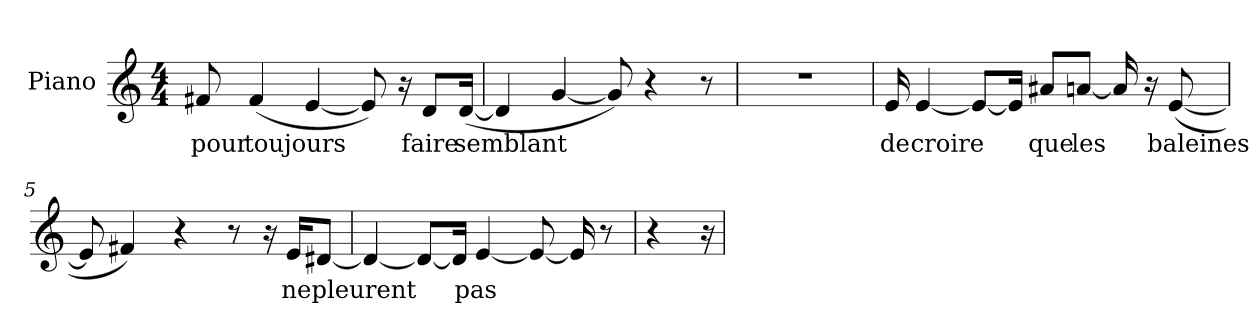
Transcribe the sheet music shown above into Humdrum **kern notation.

**kern	**text
*part1	*part1
*staff1	*staff1
*I"Piano	*
*I'Pno	*
*clefG2	*
*k[]	*
*C:	*
*M4/4	*
*MM120	*
=1	=1
8f#	pour
(4f#	toujours
[4e	.
8e])	.
16r	.
8d/L	faire
([16d/Jk	semblant
=2	=2
4d]	.
[4g	.
8g])	.
4r	.
8r	.
=3	=3
1r	.
=4	=4
16e	de
[4e	croire
8e/L_	.
16e/Jk]	.
8a#/L	que
[8a/J	les
16a]	.
16r	.
([8e	baleines
=5	=5
8e]	.
4f#)	.
4r	.
8r	.
16r	.
16e/KL	ne
[8d#/J	pleurent
=6	=6
4d#_	.
8d#/L_	.
16d#/Jk]	.
[4e	pas
8e_	.
16e]	.
8r	.
=7	=7
4r	.
16r	.
=	=
*-	*-
